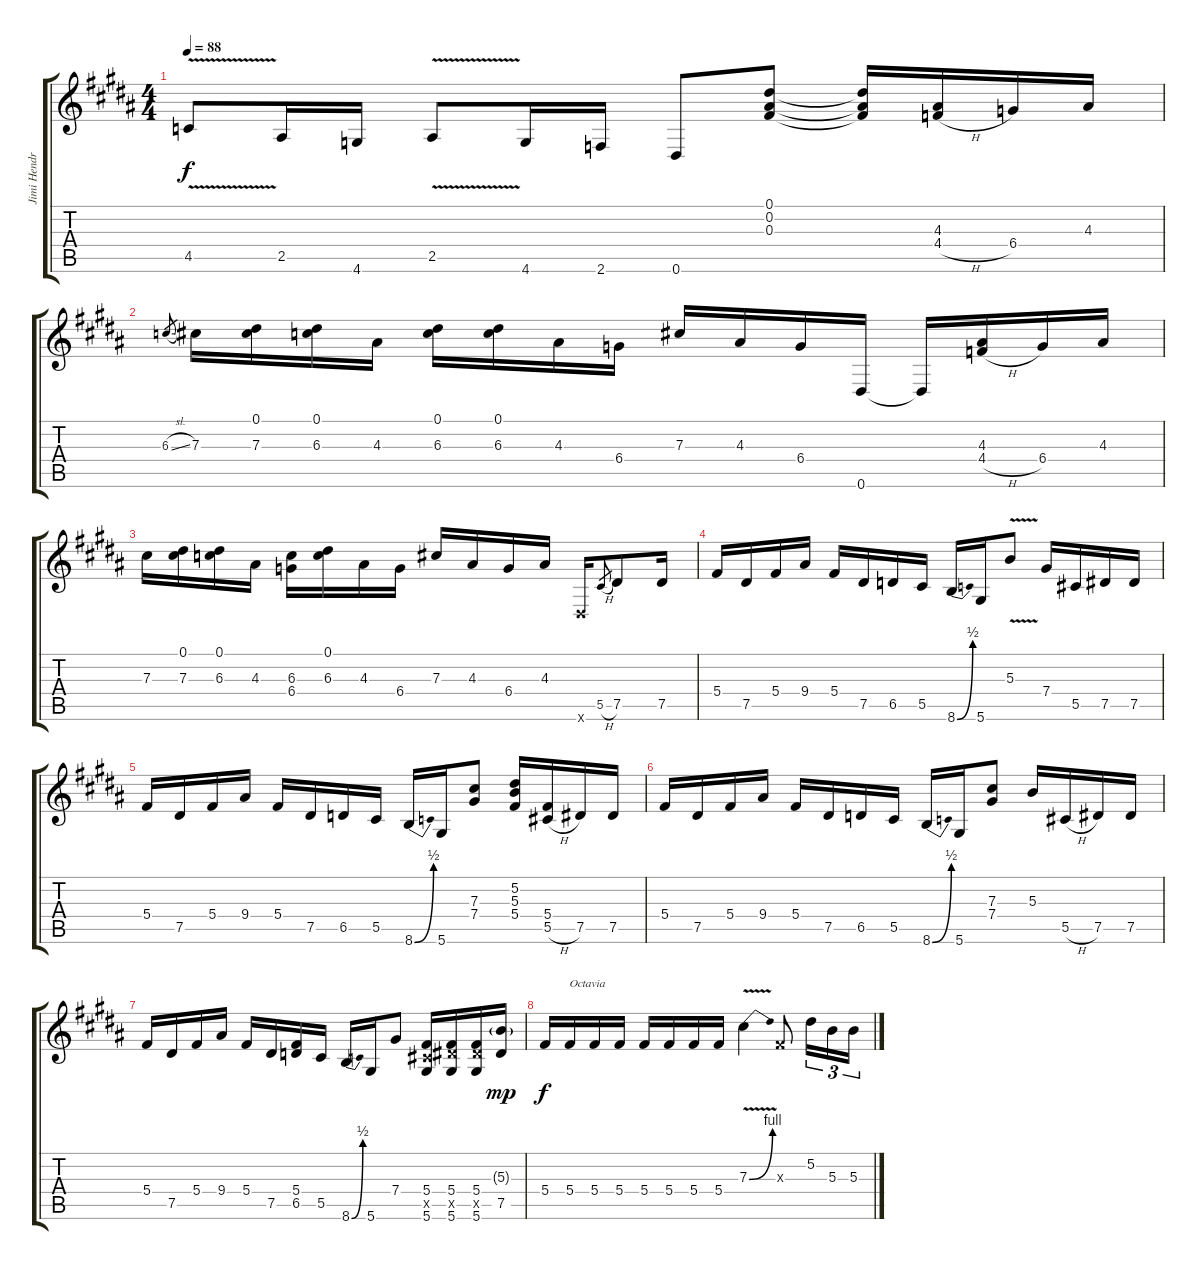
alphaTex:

\track ("Jimi Hendrix" "Jimi Hendr") {instrument overdrivenguitar}
\staff {score tabs}
\tuning (Eb4 Bb3 Gb3 Db3 Ab2 Eb2) {hide}
\ts (4 4)
\tempo 88
\clef g2
\ks b
4.5{v}.8{dy f} 2.5.16 4.6.16 2.5{v}.8 4.6.16 2.6.16 0.6.8 (0.1 0.2 0.3).8 (0.1{t} 0.2{t} 0.3{t}).16 (4.3 4.4{h}).16 6.4.16 4.3.16 |
6.3{sl}.8{gr} 7.3.16 (0.1 7.3).16 (0.1 6.3).16 4.3.16 (0.1 6.3).16 (0.1 6.3).16 4.3.16 6.4.16 7.3.16 4.3.16 6.4.16 0.6.16 0.6{t}.16 (4.3 4.4{h}).16 6.4.16 4.3.16 |
7.3.16 (0.1 7.3).16 (0.1 6.3).16 4.3.16 (6.3 6.4).16 (0.1 6.3).16 4.3.16 6.4.16 7.3.16 4.3.16 6.4.16 4.3.16 0.6{x}.16 5.5{h}.8{gr} 7.5.8 7.5.16 |
5.4.16 7.5.16 5.4.16 9.4.16 5.4.16 7.5.16 6.5.16 5.5.16 8.6{be (bend 0 0 60 2)}.16 5.6.16 5.3{v}.8 7.4.16 5.5.16 7.5.16 7.5.16 |
5.4.16 7.5.16 5.4.16 9.4.16 5.4.16 7.5.16 6.5.16 5.5.16 8.6{be (bend 0 0 60 2)}.16 5.6.16 (7.3 7.4).8 (5.2 5.3 5.4).16 (5.4 5.5{h}).16 7.5.16 7.5.16 |
5.4.16 7.5.16 5.4.16 9.4.16 5.4.16 7.5.16 6.5.16 5.5.16 8.6{be (bend 0 0 60 2)}.16 5.6.16 (7.3 7.4).8 5.3.16 5.5{h}.16 7.5.16 7.5.16 |
5.4.16 7.5.16 5.4.16 9.4.16 5.4.16 7.5.16 (5.4 6.5).16 5.5.16 8.6{be (bend 0 0 60 2)}.16 5.6.16 7.4.8 (5.4 5.5{x} 5.6).16 (5.4 7.5{x} 5.6).16 (5.4 7.5{x} 5.6).16 (5.3{g} 7.5).16{dy mp} |
5.4.16{dy f} 5.4.16{txt "Octavia"} 5.4.16 5.4.16 5.4.16 5.4.16 5.4.16 5.4.16 7.3{be (bend 0 0 60 4) v}.4 0.3{x}.8 5.2.16{tu (3 2)} 5.3.16{tu (3 2)} 5.3.16{tu (3 2)}
